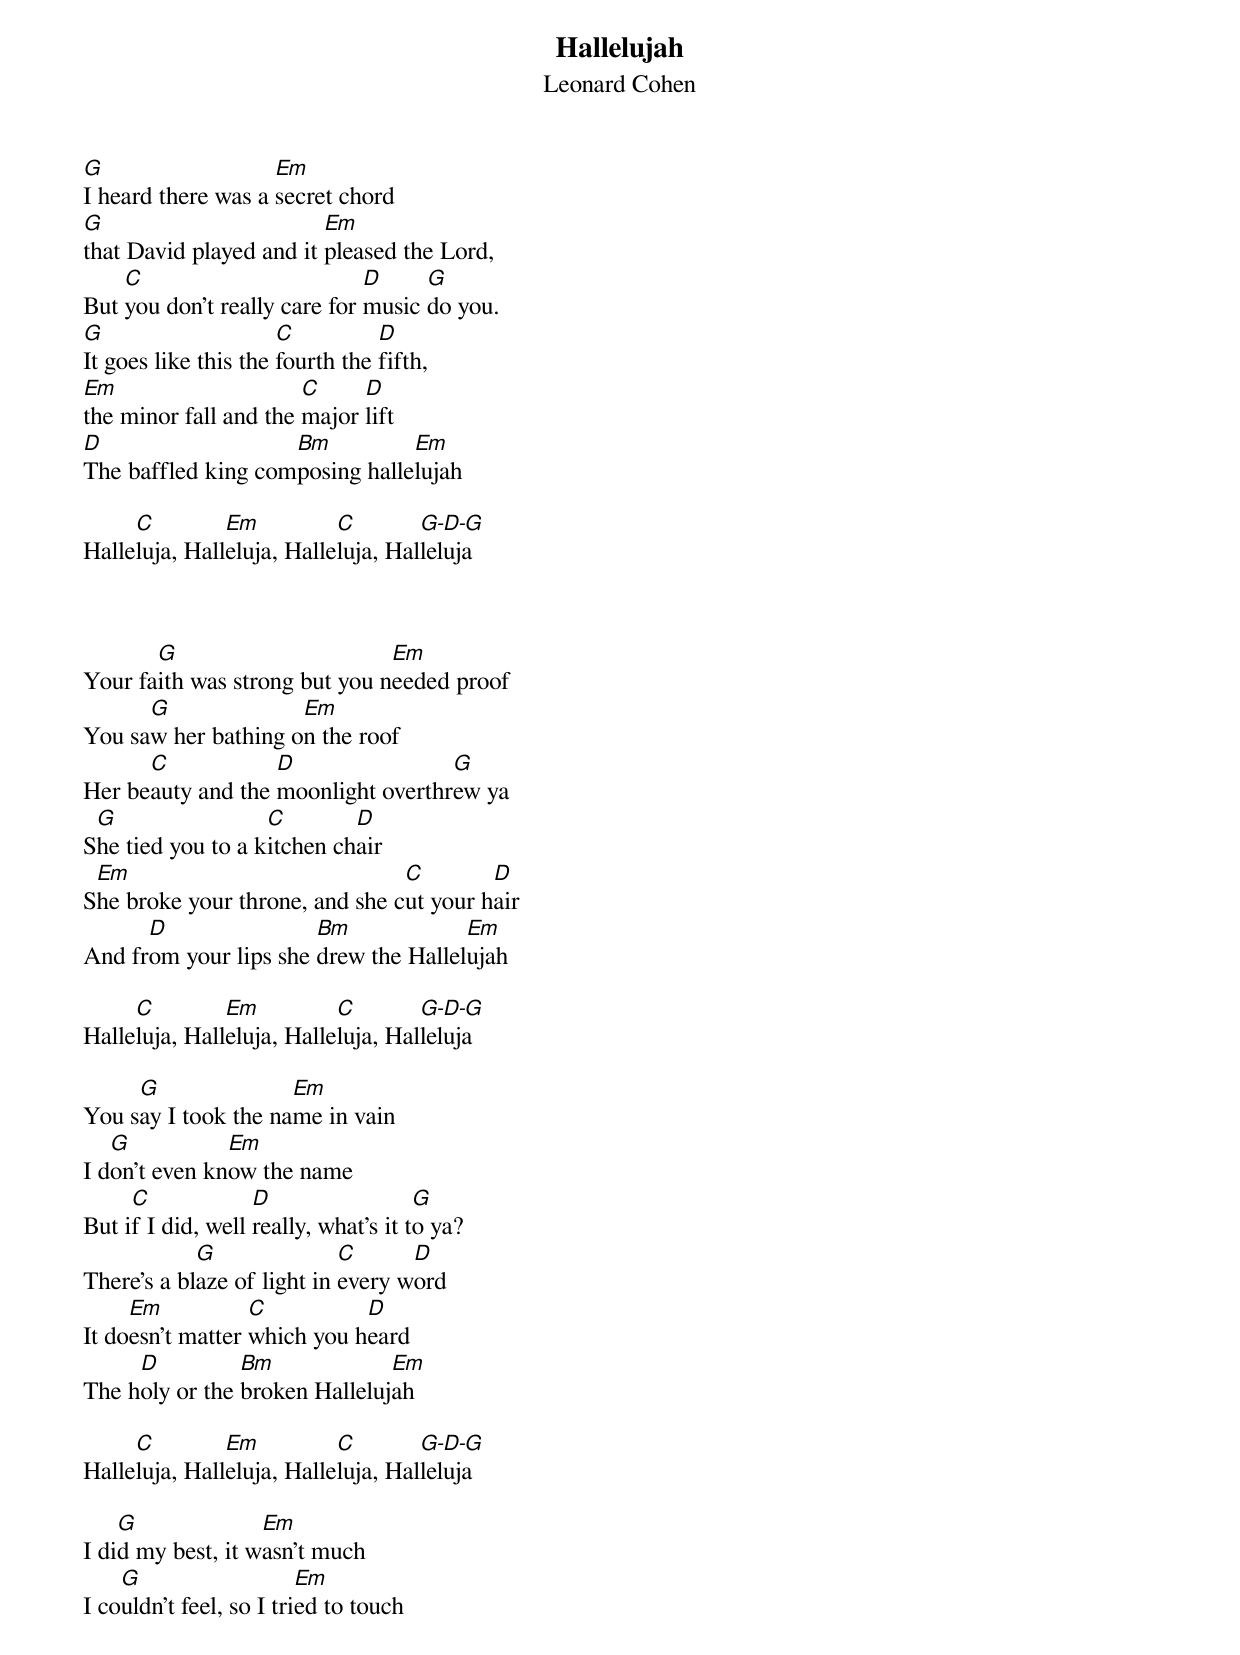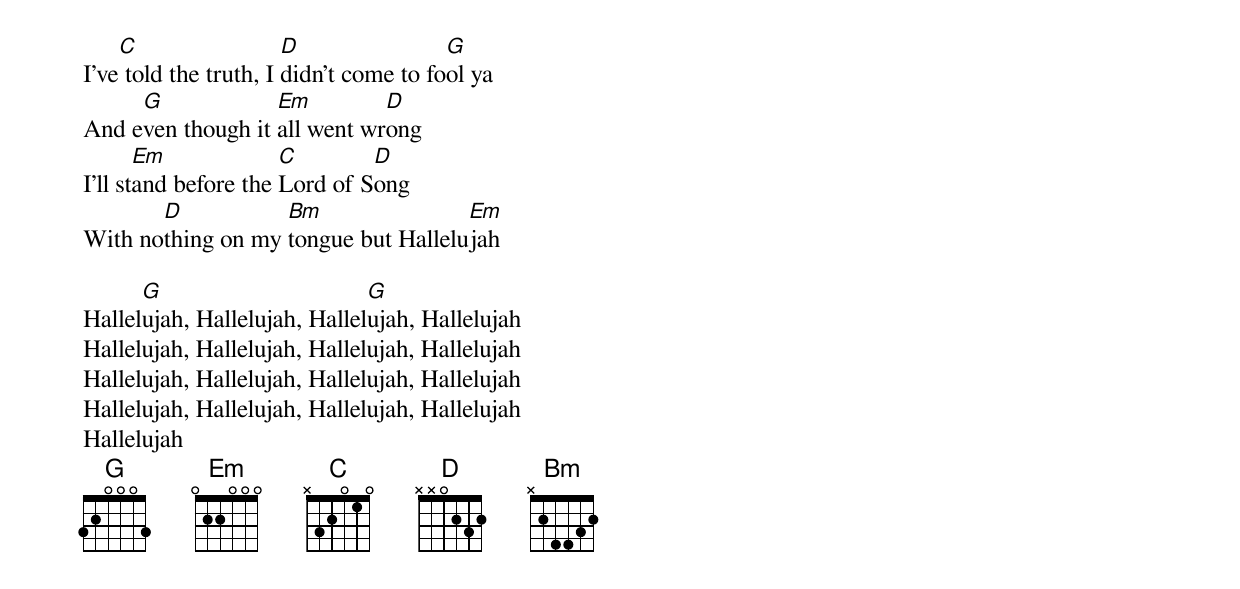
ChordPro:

{t: Hallelujah}
{st: Leonard Cohen}
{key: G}

[G]I heard there was a [Em]secret chord
[G]that David played and it [Em]pleased the Lord,
But [C]you don't really care for [D]music [G]do you.
[G]It goes like this the [C]fourth the [D]fifth,
[Em]the minor fall and the [C]major [D]lift
[D]The baffled king com[Bm]posing halle[Em]lujah

Halle[C]luja, Hall[Em]eluja, Halle[C]luja, Hal[G-D-G]leluja



Your fa[G]ith was strong but you n[Em]eeded proof
You sa[G]w her bathing o[Em]n the roof
Her be[C]auty and the [D]moonlight overthr[G]ew ya
S[G]he tied you to a k[C]itchen ch[D]air
S[Em]he broke your throne, and she c[C]ut your h[D]air
And fr[D]om your lips she [Bm]drew the Hallel[Em]ujah

Halle[C]luja, Hall[Em]eluja, Halle[C]luja, Hal[G-D-G]leluja

You s[G]ay I took the na[Em]me in vain
I d[G]on't even kn[Em]ow the name
But i[C]f I did, well [D]really, what's it t[G]o ya?
There's a bl[G]aze of light in [C]every w[D]ord
It do[Em]esn't matter [C]which you h[D]eard
The h[D]oly or the [Bm]broken Halleluj[Em]ah

Halle[C]luja, Hall[Em]eluja, Halle[C]luja, Hal[G-D-G]leluja

I di[G]d my best, it w[Em]asn't much
I co[G]uldn't feel, so I tri[Em]ed to touch
I've[C] told the truth, I [D]didn't come to fo[G]ol ya
And e[G]ven though it [Em]all went wr[D]ong
I'll st[Em]and before the [C]Lord of S[D]ong
With no[D]thing on my [Bm]tongue but Hallelu[Em]jah

Hallel[G]ujah, Hallelujah, Hallel[G]ujah, Hallelujah
Hallelujah, Hallelujah, Hallelujah, Hallelujah
Hallelujah, Hallelujah, Hallelujah, Hallelujah
Hallelujah, Hallelujah, Hallelujah, Hallelujah
Hallelujah
